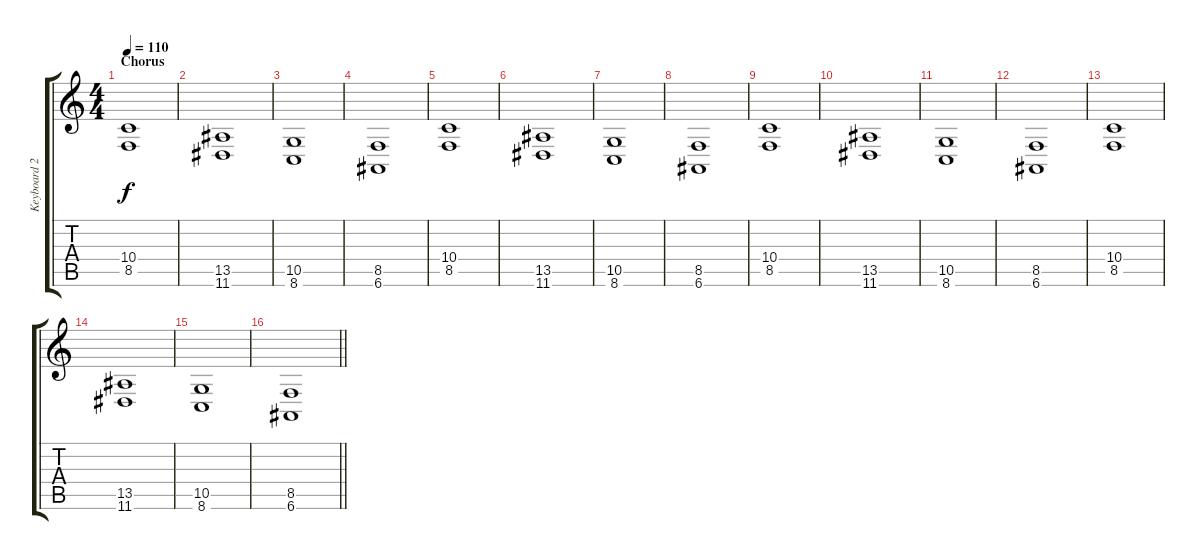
\track ("Keyboard 2 (Low)" "Keyboard 2") {instrument stringensemble2}
\staff {score tabs}
\tuning (E4 B3 G3 D3 A2 E2) {hide}
\ts (4 4)
\section ("" "Chorus")
\tempo 110
\clef g2
\ks c
(10.4 8.5).1{dy f} |
(13.5 11.6).1 |
(10.5 8.6).1 |
(8.5 6.6).1 |
(10.4 8.5).1 |
(13.5 11.6).1 |
(10.5 8.6).1 |
(8.5 6.6).1 |
(10.4 8.5).1 |
(13.5 11.6).1 |
(10.5 8.6).1 |
(8.5 6.6).1 |
(10.4 8.5).1 |
(13.5 11.6).1 |
(10.5 8.6).1 |
\barLineRight lightlight
(8.5 6.6).1
